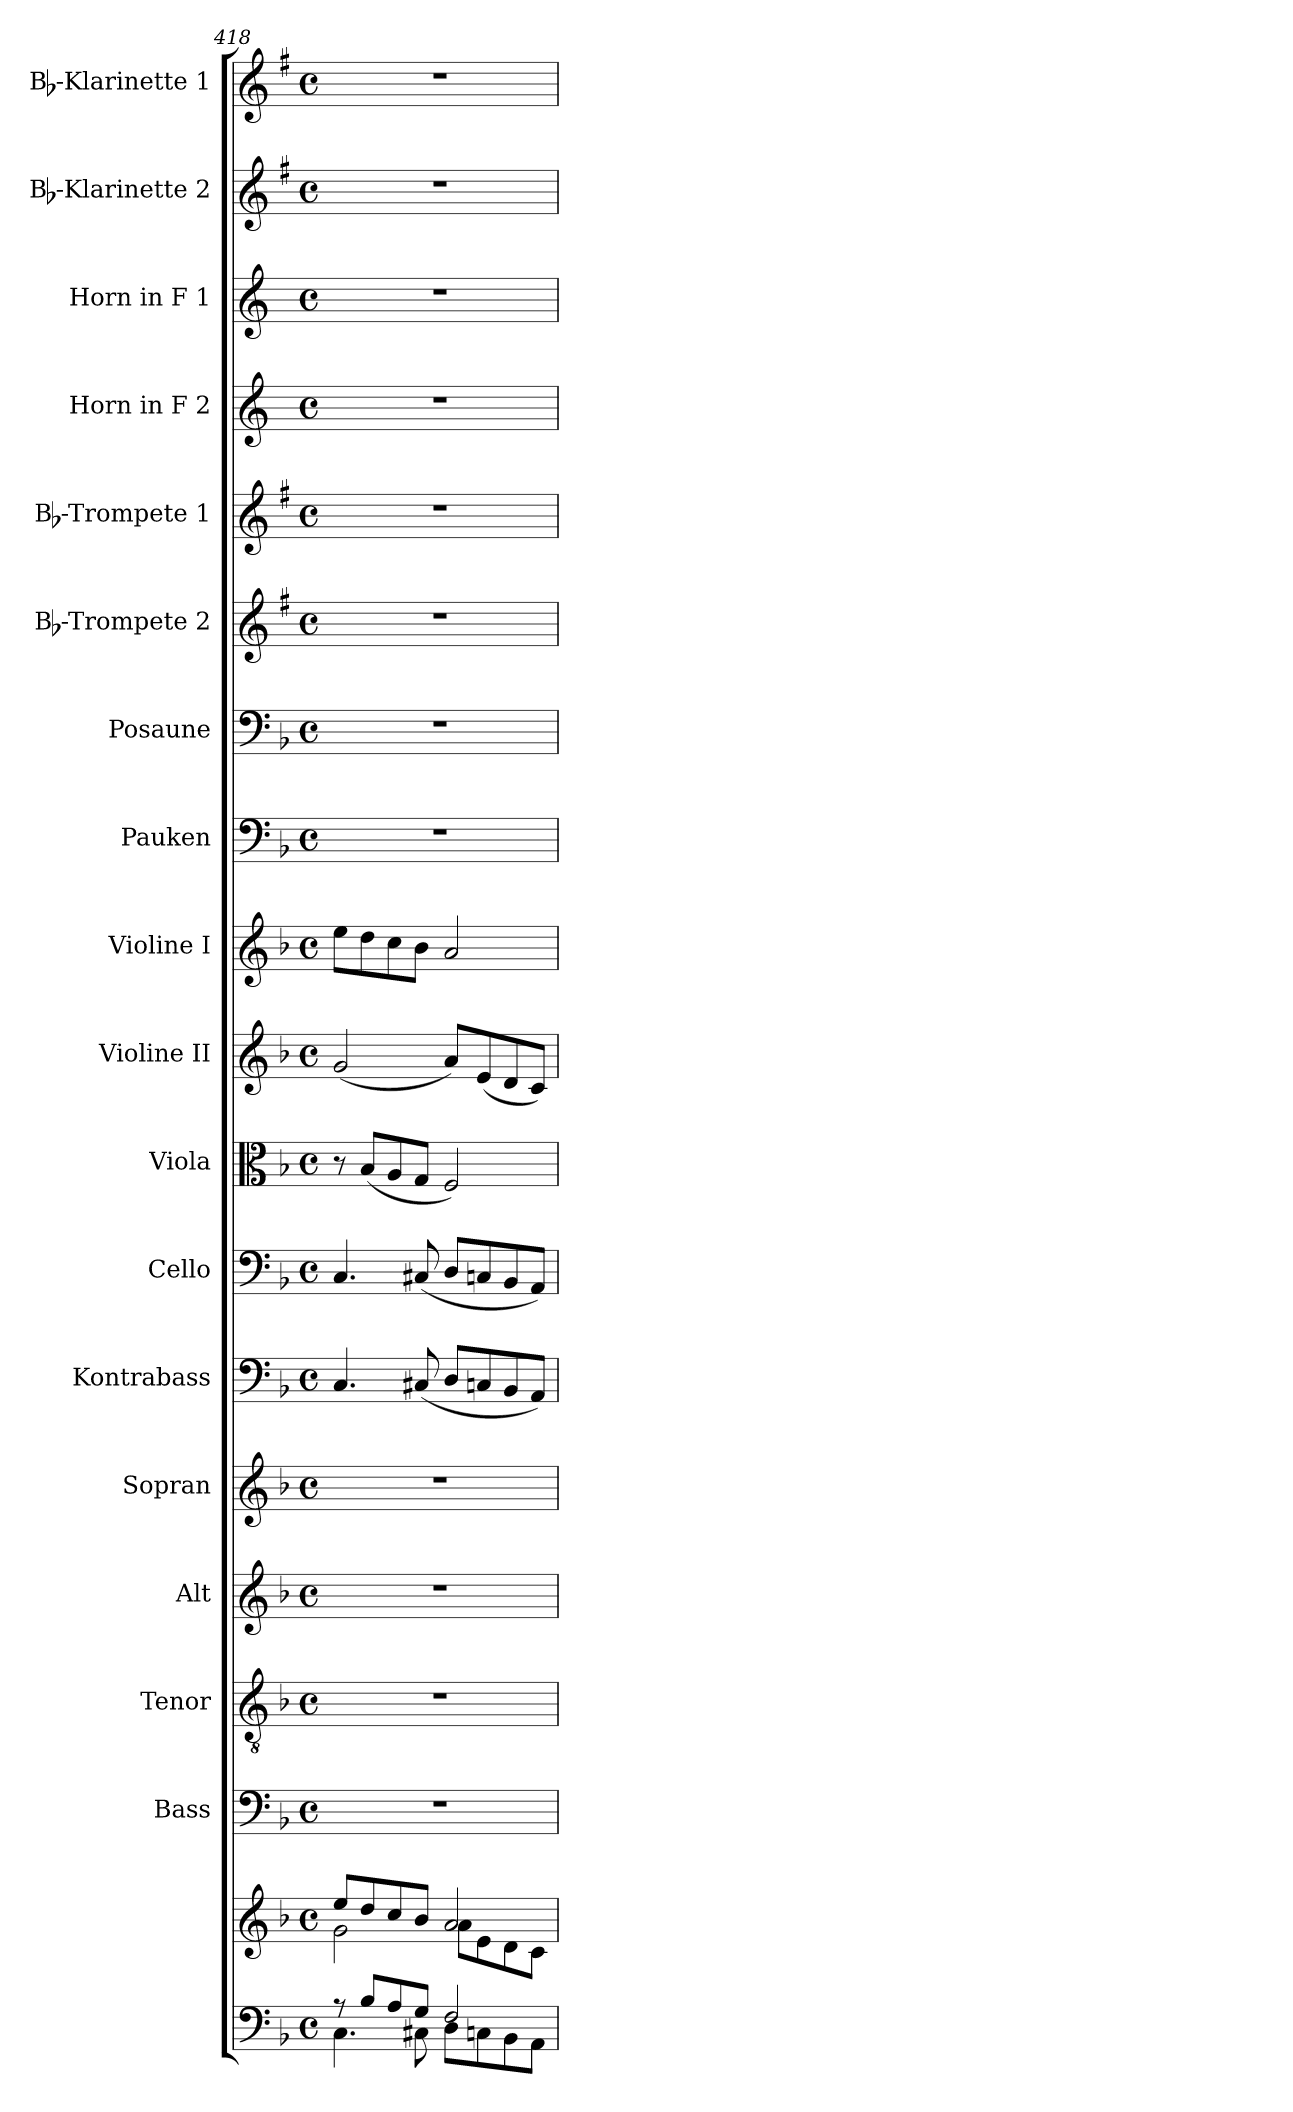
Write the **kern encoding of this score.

**kern	**kern	**kern	**kern	**kern	**kern	**kern	**kern	**kern	**kern	**kern	**kern	**kern	**kern	**kern	**kern	**kern	**kern	**kern
*part18	*part18	*part17	*part16	*part15	*part14	*part13	*part12	*part11	*part10	*part9	*part8	*part7	*part6	*part5	*part4	*part3	*part2	*part1
*staff19	*staff18	*staff17	*staff16	*staff15	*staff14	*staff13	*staff12	*staff11	*staff10	*staff9	*staff8	*staff7	*staff6	*staff5	*staff4	*staff3	*staff2	*staff1
*	*	*I"Bass	*I"Tenor	*I"Alt	*I"Sopran	*I"Kontrabass	*I"Cello	*I"Viola	*I"Violine II	*I"Violine I	*I"Pauken	*I"Posaune	*I"Bb-Trompete 2	*I"Bb-Trompete 1	*I"Horn in F 2	*I"Horn in F 1	*I"Bb-Klarinette 2	*I"Bb-Klarinette 1
*	*	*I'B.	*I'T.	*I'A.	*I'S.	*I'Kb.	*	*I'Vla.	*I'Vl. II	*I'Vl. I	*I'Pk.	*I'Pos.	*I'Bb Trp. 2	*I'Bb Trp. 1	*	*	*I'Bb Kl. 2	*I'Bb Kl. 1
*clefF4	*clefG2	*clefF4	*clefGv2	*clefG2	*clefG2	*clefF4	*clefF4	*clefC3	*clefG2	*clefG2	*clefF4	*clefF4	*clefG2	*clefG2	*clefG2	*clefG2	*clefG2	*clefG2
*	*	*	*	*	*	*ITrd7c12	*	*	*	*	*	*	*ITrd1c2	*ITrd1c2	*ITrd4c7	*ITrd4c7	*ITrd1c2	*ITrd1c2
*k[b-]	*k[b-]	*k[b-]	*k[b-]	*k[b-]	*k[b-]	*k[b-]	*k[b-]	*k[b-]	*k[b-]	*k[b-]	*k[b-]	*k[b-]	*k[b-]	*k[b-]	*k[b-]	*k[b-]	*k[b-]	*k[b-]
*F:	*F:	*F:	*F:	*F:	*F:	*F:	*F:	*F:	*F:	*F:	*F:	*F:	*F:	*F:	*F:	*F:	*F:	*F:
*M4/4	*M4/4	*M4/4	*M4/4	*M4/4	*M4/4	*M4/4	*M4/4	*M4/4	*M4/4	*M4/4	*M4/4	*M4/4	*M4/4	*M4/4	*M4/4	*M4/4	*M4/4	*M4/4
*met(c)	*met(c)	*met(c)	*met(c)	*met(c)	*met(c)	*met(c)	*met(c)	*met(c)	*met(c)	*met(c)	*met(c)	*met(c)	*met(c)	*met(c)	*met(c)	*met(c)	*met(c)	*met(c)
=418	=418	=418	=418	=418	=418	=418	=418	=418	=418	=418	=418	=418	=418	=418	=418	=418	=418	=418
*^	*^	*	*	*	*	*	*	*	*	*	*	*	*	*	*	*	*	*
8rA	4.C\	8ee/L	2g\	1r	1r	1r	1r	4.CC/	4.C/	8r	(<2g/	8ee\L	1r	1r	1r	1r	1r	1r	1r	1r
8B-/L	.	8dd/	.	.	.	.	.	.	.	(<8B-/L	.	8dd\	.	.	.	.	.	.	.	.
8A/	.	8cc/	.	.	.	.	.	.	.	8A/	.	8cc\	.	.	.	.	.	.	.	.
8G/J	8C#X\	8b-/J	.	.	.	.	.	(<8CC#X/	(<8C#X/	8G/J	.	8b-\J	.	.	.	.	.	.	.	.
2F/	8D\L	2a/	8a\L	.	.	.	.	8DD/L	8D/L	2F/)	8a/L)	2a/	.	.	.	.	.	.	.	.
.	8Cn\	.	8e\	.	.	.	.	8CCn/	8Cn/	.	(<8e/	.	.	.	.	.	.	.	.	.
.	8BB-\	.	8d\	.	.	.	.	8BBB-/	8BB-/	.	8d/	.	.	.	.	.	.	.	.	.
.	8AA\J	.	8c\J	.	.	.	.	8AAA/J)	8AA/J)	.	8c/J)	.	.	.	.	.	.	.	.	.
*v	*v	*	*	*	*	*	*	*	*	*	*	*	*	*	*	*	*	*	*	*
*	*v	*v	*	*	*	*	*	*	*	*	*	*	*	*	*	*	*	*	*
=	=	=	=	=	=	=	=	=	=	=	=	=	=	=	=	=	=	=
*-	*-	*-	*-	*-	*-	*-	*-	*-	*-	*-	*-	*-	*-	*-	*-	*-	*-	*-
